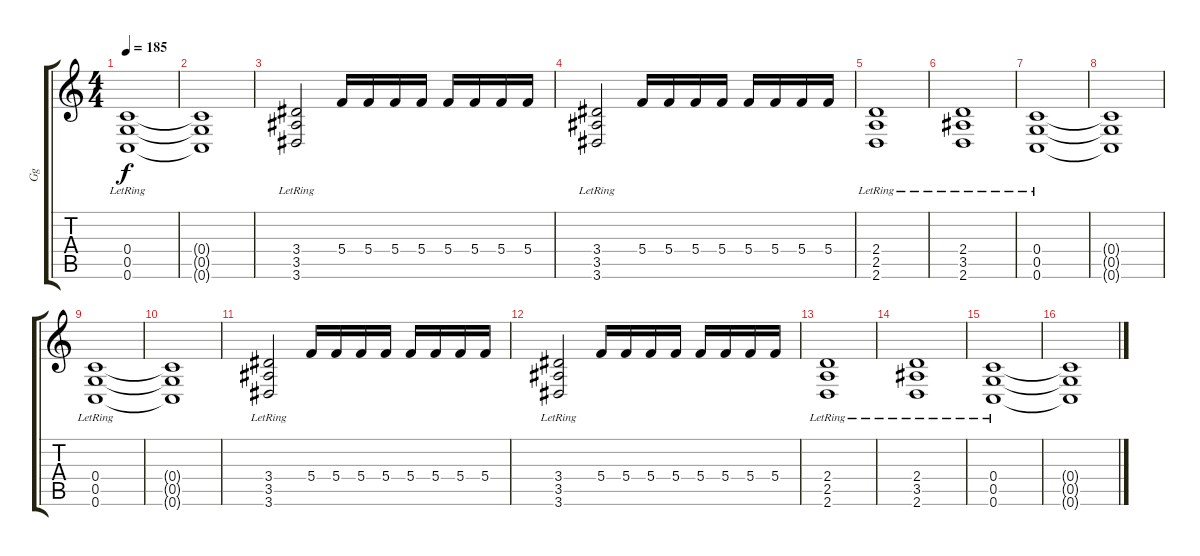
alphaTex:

\track ("Gg" "Gg") {instrument distortionguitar}
\staff {score tabs}
\tuning (D4 A3 F3 C3 G2 C2) {hide}
\ts (4 4)
\tempo 185
\clef g2
\ks c
(0.4{lr} 0.5{lr} 0.6{lr}).1{dy f} |
(0.4{t} 0.5{t} 0.6{t}).1 |
(3.4{lr} 3.5{lr} 3.6{lr}).2 5.4.16 5.4.16 5.4.16 5.4.16 5.4.16 5.4.16 5.4.16 5.4.16 |
(3.4{lr} 3.5{lr} 3.6{lr}).2 5.4.16 5.4.16 5.4.16 5.4.16 5.4.16 5.4.16 5.4.16 5.4.16 |
(2.4{lr} 2.5{lr} 2.6{lr}).1 |
(2.4{lr} 3.5{lr} 2.6{lr}).1 |
(0.4{lr} 0.5{lr} 0.6{lr}).1 |
(0.4{t} 0.5{t} 0.6{t}).1 |
(0.4{lr} 0.5{lr} 0.6{lr}).1 |
(0.4{t} 0.5{t} 0.6{t}).1 |
(3.4{lr} 3.5{lr} 3.6{lr}).2 5.4.16 5.4.16 5.4.16 5.4.16 5.4.16 5.4.16 5.4.16 5.4.16 |
(3.4{lr} 3.5{lr} 3.6{lr}).2 5.4.16 5.4.16 5.4.16 5.4.16 5.4.16 5.4.16 5.4.16 5.4.16 |
(2.4{lr} 2.5{lr} 2.6{lr}).1 |
(2.4{lr} 3.5{lr} 2.6{lr}).1 |
(0.4{lr} 0.5{lr} 0.6{lr}).1 |
(0.4{t} 0.5{t} 0.6{t}).1
